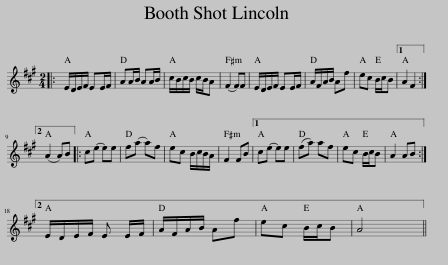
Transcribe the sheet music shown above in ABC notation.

X:1
L:1/8
M:2/4
I:linebreak $
K:A
V:1 treble
V:1
|: E/D/E/F/ EE/F/ | AA/B/ AA/B/ | c/B/c/B/ c/B/A | (F2 F)F | E/D/E/F/ EE/F/ | %5
 A/F/A/B/ Af | ec B/c/B |1 A2 F2 :|2$ (A2 A)B |: c(e e)e | %10
 f(a a)f | ec B/c/B/A/ | F2 FB |1 c(e e)e | (fa) af | %15
 ec B/c/B | A2 AB :|2$ E/D/E/F/ E E/F/ | A/F/A/B/ Af | ec B/c/B | %20
 A4 || %21
